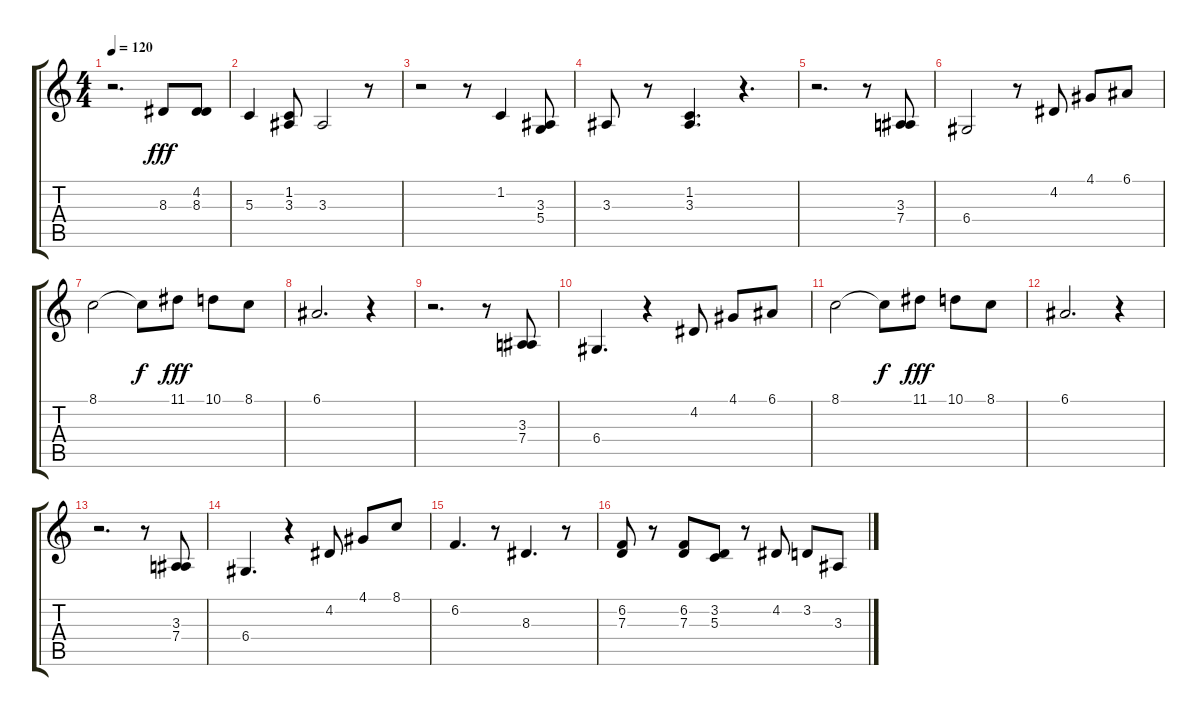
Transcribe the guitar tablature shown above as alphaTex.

\track "" {instrument electricgrandpiano}
\staff {score tabs}
\tuning (E4 B3 G3 D3 A2 E2) {hide}
\ts (4 4)
\tempo 120
\clef g2
\ks c
r.2{d dy fff} 8.3.8 (4.2 8.3).8 |
5.3.4 (1.2 3.3).8 3.3.2 r.8 |
r.2 r.8 1.2.4 (3.3 5.4).8 |
3.3.8 r.8 (1.2 3.3).4{d} r.4{d} |
r.2{d} r.8 (3.3 7.4).8 |
6.4.2 r.8 4.2.8 4.1.8 6.1.8 |
8.1.2 8.1{t}.8{dy f} 11.1.8{dy fff} 10.1.8 8.1.8 |
6.1.2{d} r.4 |
r.2{d} r.8 (3.3 7.4).8 |
6.4.4{d} r.4 4.2.8 4.1.8 6.1.8 |
8.1.2 8.1{t}.8{dy f} 11.1.8{dy fff} 10.1.8 8.1.8 |
6.1.2{d} r.4 |
r.2{d} r.8 (3.3 7.4).8 |
6.4.4{d} r.4 4.2.8 4.1.8 8.1.8 |
6.2.4{d} r.8 8.3.4{d} r.8 |
(6.2 7.3).8 r.8 (6.2 7.3).8 (3.2 5.3).8 r.8 4.2.8 3.2.8 3.3.8
